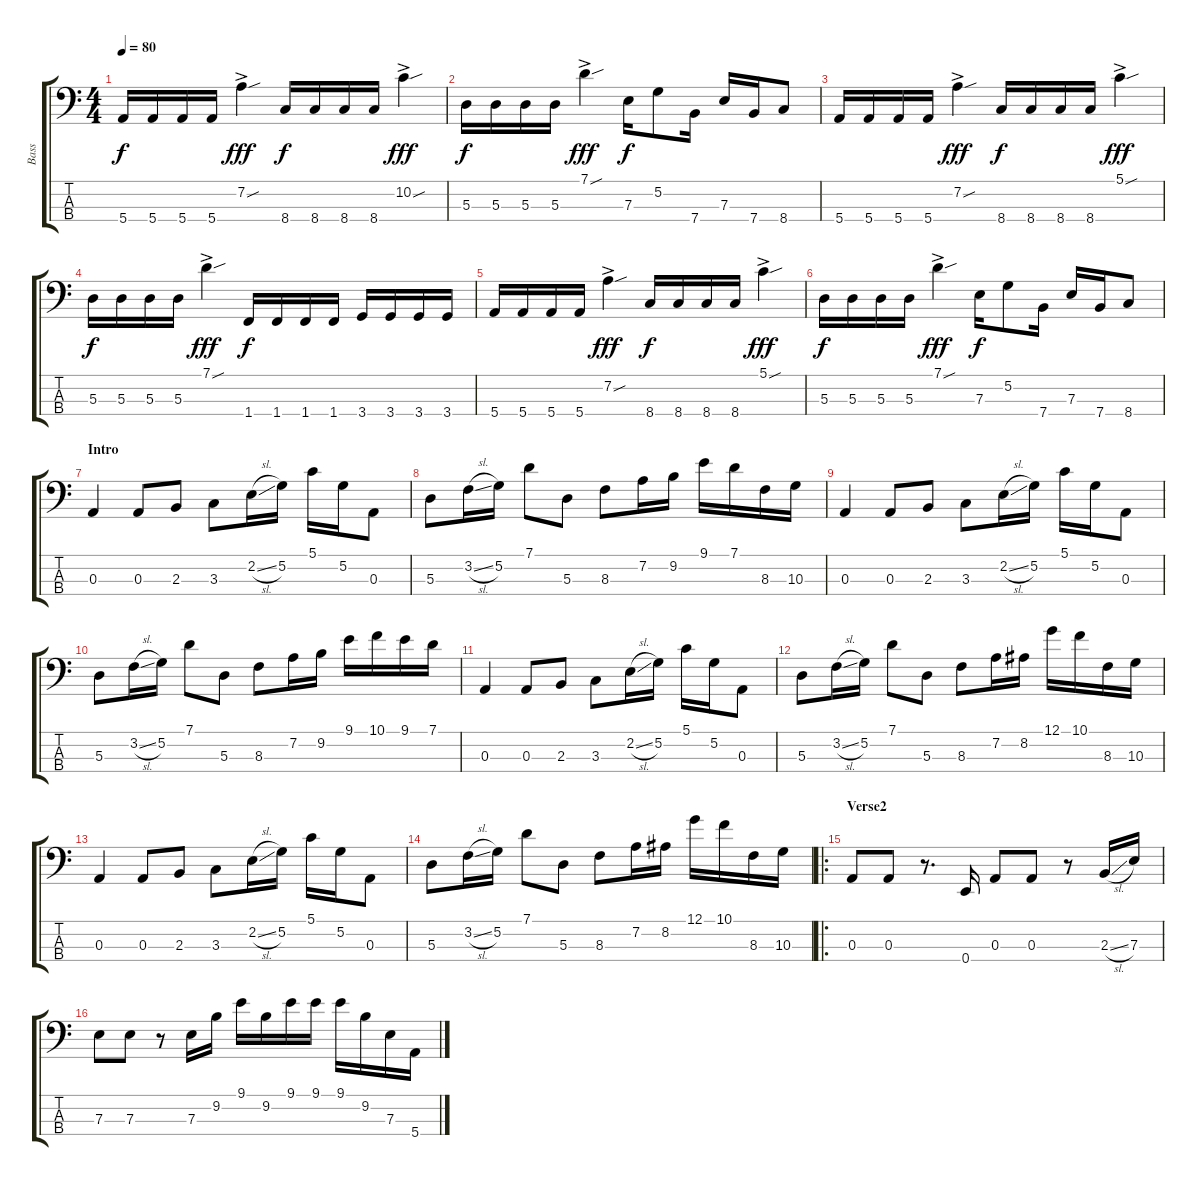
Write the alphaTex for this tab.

\track ("Bass" "Bass") {instrument electricbassfinger}
\staff {score tabs}
\tuning (G2 D2 A1 E1) {hide}
\ts (4 4)
\tempo 80
\clef f4
\ks c
5.4.16{dy f} 5.4.16 5.4.16 5.4.16 7.2{sou ac}.4{dy fff} 8.4.16{dy f} 8.4.16 8.4.16 8.4.16 10.2{sou ac}.4{dy fff} |
5.3.16{dy f} 5.3.16 5.3.16 5.3.16 7.1{sou ac}.4{dy fff} 7.3.16{dy f} 5.2.8 7.4.16 7.3.16 7.4.16 8.4.8 |
5.4.16 5.4.16 5.4.16 5.4.16 7.2{sou ac}.4{dy fff} 8.4.16{dy f} 8.4.16 8.4.16 8.4.16 5.1{sou ac}.4{dy fff} |
5.3.16{dy f} 5.3.16 5.3.16 5.3.16 7.1{sou ac}.4{dy fff} 1.4.16{dy f} 1.4.16 1.4.16 1.4.16 3.4.16 3.4.16 3.4.16 3.4.16 |
5.4.16 5.4.16 5.4.16 5.4.16 7.2{sou ac}.4{dy fff} 8.4.16{dy f} 8.4.16 8.4.16 8.4.16 5.1{sou ac}.4{dy fff} |
5.3.16{dy f} 5.3.16 5.3.16 5.3.16 7.1{sou ac}.4{dy fff} 7.3.16{dy f} 5.2.8 7.4.16 7.3.16 7.4.16 8.4.8 |
\section ("" "Intro")
0.3.4 0.3.8 2.3.8 3.3.8 2.2{sl}.16 5.2.16 5.1.16 5.2.16 0.3.8 |
5.3.8 3.2{sl}.16 5.2.16 7.1.8 5.3.8 8.3.8 7.2.16 9.2.16 9.1.16 7.1.16 8.3.16 10.3.16 |
0.3.4 0.3.8 2.3.8 3.3.8 2.2{sl}.16 5.2.16 5.1.16 5.2.16 0.3.8 |
5.3.8 3.2{sl}.16 5.2.16 7.1.8 5.3.8 8.3.8 7.2.16 9.2.16 9.1.16 10.1.16 9.1.16 7.1.16 |
0.3.4 0.3.8 2.3.8 3.3.8 2.2{sl}.16 5.2.16 5.1.16 5.2.16 0.3.8 |
5.3.8 3.2{sl}.16 5.2.16 7.1.8 5.3.8 8.3.8 7.2.16 8.2.16 12.1.16 10.1.16 8.3.16 10.3.16 |
0.3.4 0.3.8 2.3.8 3.3.8 2.2{sl}.16 5.2.16 5.1.16 5.2.16 0.3.8 |
5.3.8 3.2{sl}.16 5.2.16 7.1.8 5.3.8 8.3.8 7.2.16 8.2.16 12.1.16 10.1.16 8.3.16 10.3.16 |
\ro
\section ("" "Verse2")
0.3.8 0.3.8 r.8{d} 0.4.16 0.3.8 0.3.8 r.8 2.3{sl}.16 7.3.16 |
7.3.8 7.3.8 r.8 7.3.16 9.2.16 9.1.16 9.2.16 9.1.16 9.1.16 9.1.16 9.2.16 7.3.16 5.4.16
